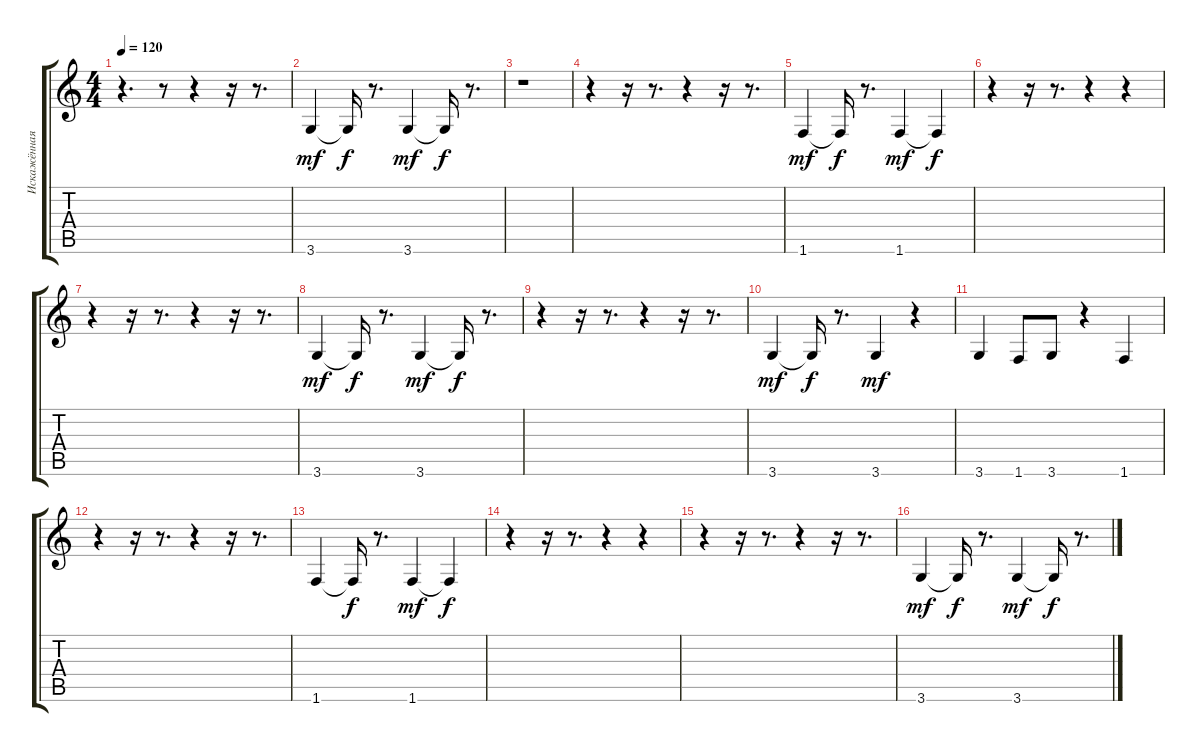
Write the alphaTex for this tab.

\track ("Искажённая Гитара" "Искажённая") {instrument distortionguitar}
\staff {score tabs}
\tuning (E4 B3 G3 D3 A2 E2) {hide}
\ts (4 4)
\tempo 120
\clef g2
\ks c
r.4{d dy mf} r.8 r.4 r.16 r.8{d} |
3.6.4 3.6{t}.16{dy f} r.8{d} 3.6.4{dy mf} 3.6{t}.16{dy f} r.8{d} |
r.1 |
r.4 r.16 r.8{d} r.4 r.16 r.8{d} |
1.6.4{dy mf} 1.6{t}.16{dy f} r.8{d} 1.6.4{dy mf} 1.6{t}.4{dy f} |
r.4 r.16 r.8{d} r.4 r.4 |
r.4 r.16 r.8{d} r.4 r.16 r.8{d} |
3.6.4{dy mf} 3.6{t}.16{dy f} r.8{d} 3.6.4{dy mf} 3.6{t}.16{dy f} r.8{d} |
r.4 r.16 r.8{d} r.4 r.16 r.8{d} |
3.6.4{dy mf} 3.6{t}.16{dy f} r.8{d} 3.6.4{dy mf} r.4 |
3.6.4 1.6.8 3.6.8 r.4 1.6.4 |
r.4 r.16 r.8{d} r.4 r.16 r.8{d} |
1.6.4 1.6{t}.16{dy f} r.8{d} 1.6.4{dy mf} 1.6{t}.4{dy f} |
r.4 r.16 r.8{d} r.4 r.4 |
r.4 r.16 r.8{d} r.4 r.16 r.8{d} |
3.6.4{dy mf} 3.6{t}.16{dy f} r.8{d} 3.6.4{dy mf} 3.6{t}.16{dy f} r.8{d}
